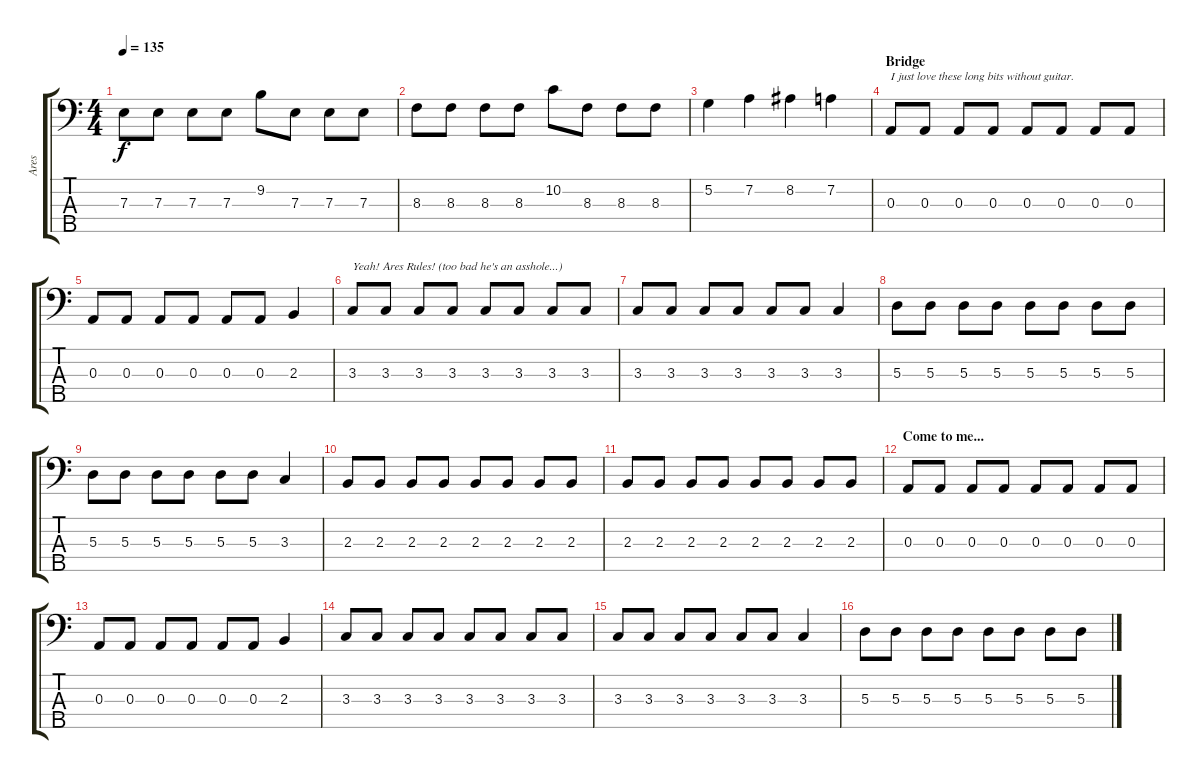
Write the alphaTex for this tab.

\track ("Ares" "Ares") {instrument electricbasspick}
\staff {score tabs}
\tuning (G2 D2 A1 E1 B0) {hide}
\ts (4 4)
\tempo 135
\clef f4
\ks c
7.3.8{dy f} 7.3.8 7.3.8 7.3.8 9.2.8 7.3.8 7.3.8 7.3.8 |
8.3.8 8.3.8 8.3.8 8.3.8 10.2.8 8.3.8 8.3.8 8.3.8 |
5.2.4 7.2.4 8.2.4 7.2.4 |
\section ("" "Bridge")
0.3.8{txt "I just love these long bits without guitar."} 0.3.8 0.3.8 0.3.8 0.3.8 0.3.8 0.3.8 0.3.8 |
0.3.8 0.3.8 0.3.8 0.3.8 0.3.8 0.3.8 2.3.4 |
3.3.8{txt "Yeah! Ares Rules! (too bad he's an asshole...)"} 3.3.8 3.3.8 3.3.8 3.3.8 3.3.8 3.3.8 3.3.8 |
3.3.8 3.3.8 3.3.8 3.3.8 3.3.8 3.3.8 3.3.4 |
5.3.8 5.3.8 5.3.8 5.3.8 5.3.8 5.3.8 5.3.8 5.3.8 |
5.3.8 5.3.8 5.3.8 5.3.8 5.3.8 5.3.8 3.3.4 |
2.3.8 2.3.8 2.3.8 2.3.8 2.3.8 2.3.8 2.3.8 2.3.8 |
2.3.8 2.3.8 2.3.8 2.3.8 2.3.8 2.3.8 2.3.8 2.3.8 |
\section ("" "Come to me...")
0.3.8 0.3.8 0.3.8 0.3.8 0.3.8 0.3.8 0.3.8 0.3.8 |
0.3.8 0.3.8 0.3.8 0.3.8 0.3.8 0.3.8 2.3.4 |
3.3.8 3.3.8 3.3.8 3.3.8 3.3.8 3.3.8 3.3.8 3.3.8 |
3.3.8 3.3.8 3.3.8 3.3.8 3.3.8 3.3.8 3.3.4 |
5.3.8 5.3.8 5.3.8 5.3.8 5.3.8 5.3.8 5.3.8 5.3.8
